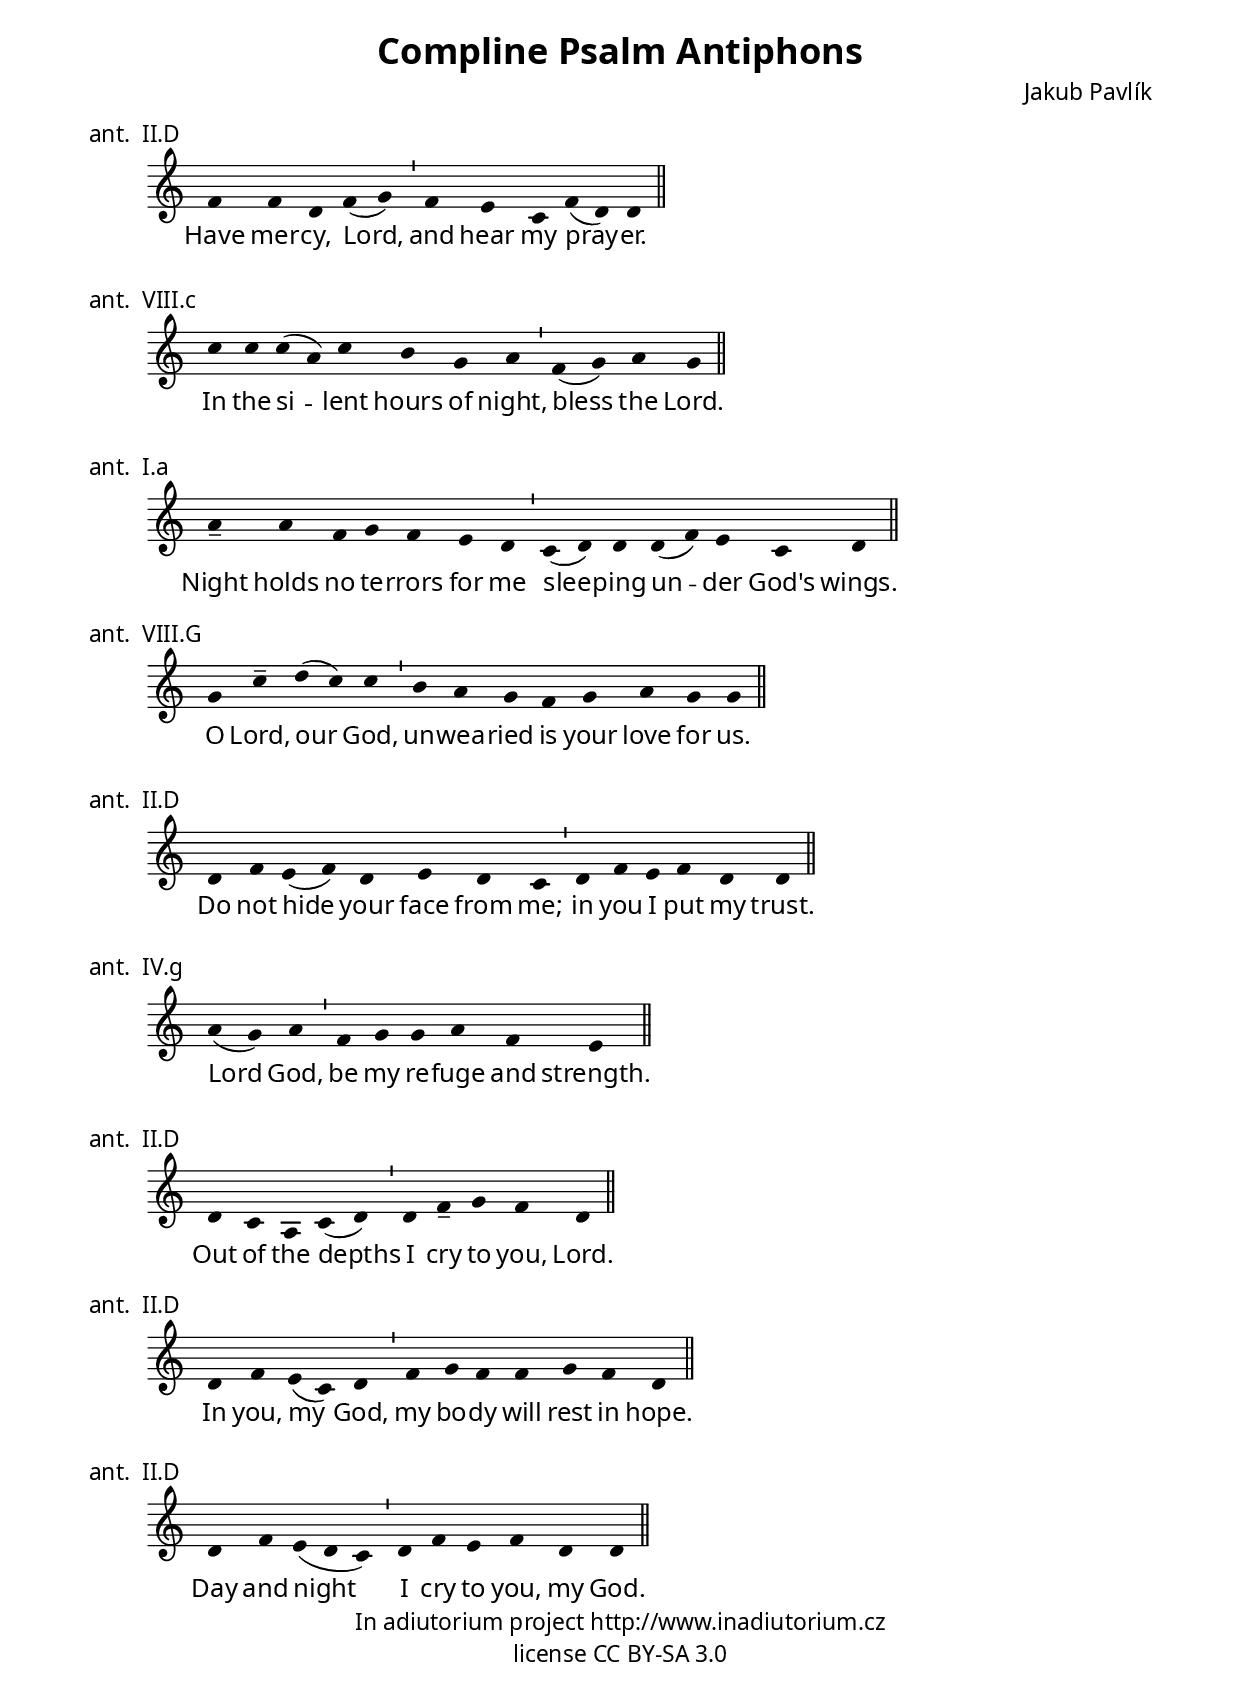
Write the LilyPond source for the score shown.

\version "2.19.16"

\include "../spolecne.ly"

\header {
  title = "Compline Psalm Antiphons"
  composer = "Jakub Pavlík"

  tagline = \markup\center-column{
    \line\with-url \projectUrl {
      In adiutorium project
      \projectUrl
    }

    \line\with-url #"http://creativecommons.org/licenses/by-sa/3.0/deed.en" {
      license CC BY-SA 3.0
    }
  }
}

\paper {
  scoreTitleMarkup = \markup\concat{
    \fromproperty #'header:quid "  "
    \fromproperty #'header:modus "." \fromproperty #'header:differentia
  }
}

\score {
  \relative c' {
    \choralniRezim
    f4 f d f( g) \barMin
    f e c f( d) d \barFinalis
  }
  \addlyrics {
    Have mer -- cy, Lord, and hear my pray -- er.
  }
  \header {
    quid = "ant."
    modus = "II"
    differentia = "D"
    psalmus = ""
    id = ""
  }
}

\score {
  \relative c'' {
    \choralniRezim
    c4 c c( a) c b g a \barMin
    f( g) a g \barFinalis
  }
  \addlyrics {
    In the si -- lent hours of night,
    bless the Lord.
  }
  \header {
    quid = "ant."
    modus = "VIII"
    differentia = "c"
    psalmus = ""
    id = ""
  }
}

\score {
  \relative c'' {
    \choralniRezim
    a4-- a f g f e d \barMin
    c( d) d d( f) e c d \barFinalis
  }
  \addlyrics {
    Night holds no te -- rrors for me
    slee -- ping un -- der God's wings.
  }
  \header {
    quid = "ant."
    modus = "I"
    differentia = "a"
    psalmus = ""
    id = ""
  }
}

\score {
  \relative c'' {
    \choralniRezim
    g4 c-- d( c) c \barMin
    b a g f g a g g \barFinalis
  }
  \addlyrics {
    O Lord, our God,
    un -- wea -- ried is your love for us.
  }
  \header {
    quid = "ant."
    modus = "VIII"
    differentia = "G"
    psalmus = ""
    id = ""
  }
}

\score {
  \relative c' {
    \choralniRezim
    d4 f e( f) d e d c \barMin
    d f e f d d \barFinalis
  }
  \addlyrics {
    Do not hide your face from me;
    in you I put my trust.
  }
  \header {
    quid = "ant."
    modus = "II"
    differentia = "D"
    psalmus = ""
    id = ""
  }
}

\score {
  \relative c'' {
    \choralniRezim
    a4( g) a \barMin
    f g g a f e \barFinalis
  }
  \addlyrics {
    Lord God,
    be my re -- fuge and strength.
  }
  \header {
    quid = "ant."
    modus = "IV"
    differentia = "g"
    psalmus = ""
    textus_approbatus = "Lord God, be my refuge and my strength."
    id = ""
  }
}

\score {
  \relative c' {
    \choralniRezim
    d4 c a c( d) \barMin
    d f-- g f d \barFinalis
  }
  \addlyrics {
    Out of the depths
    I cry to you, Lord.
  }
  \header {
    quid = "ant."
    modus = "II"
    differentia = "D"
    psalmus = ""
    id = ""
  }
}

\score {
  \relative c' {
    \choralniRezim
    d4 f e( c) d \barMin
    f g f f g f d \barFinalis
  }
  \addlyrics {
    In you, my God,
    my bo -- dy will rest in hope.
  }
  \header {
    quid = "ant."
    modus = "II"
    differentia = "D"
    psalmus = ""
    id = ""
  }
}

\score {
  \relative c' {
    \choralniRezim
    d4 f e( d c) \barMin
    d f e f d d \barFinalis
  }
  \addlyrics {
    Day and night
    I cry to you, my God.
  }
  \header {
    quid = "ant."
    modus = "II"
    differentia = "D"
    psalmus = ""
    id = ""
  }
}